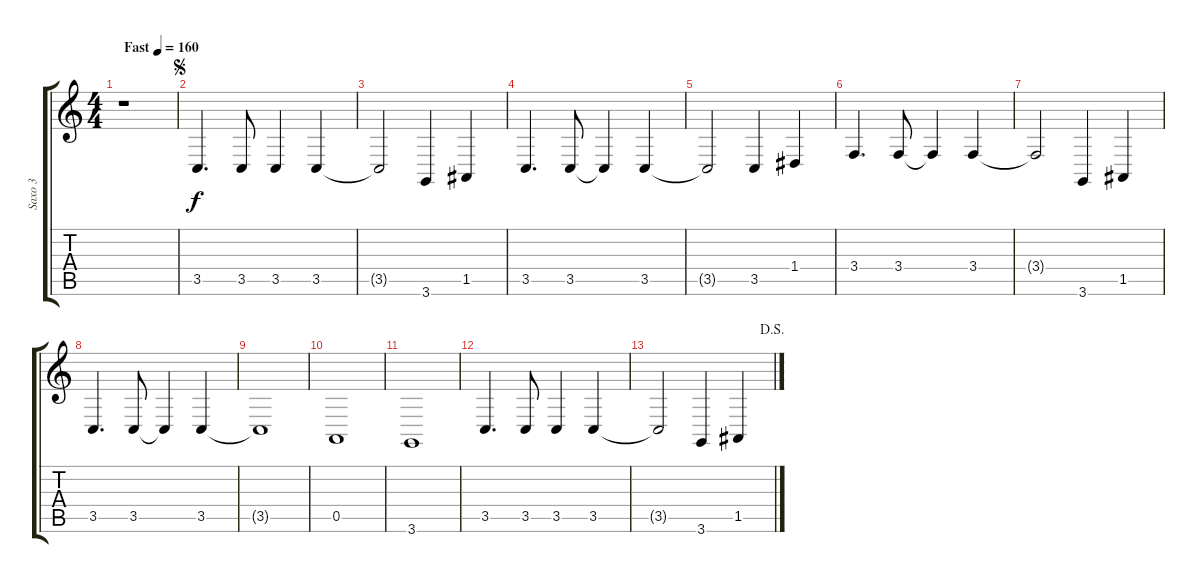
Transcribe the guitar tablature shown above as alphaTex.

\track ("Saxo 3" "Saxo 3") {instrument altosax}
\staff {score tabs}
\tuning (E4 B3 G3 D3 A2 E2) {hide}
\ts (4 4)
\tempo (160 "Fast")
\clef g2
\ks c
r.1{dy f instrument altosax} |
\jump segno
3.5.4{d} 3.5.8 3.5.4 3.5.4 |
3.5{t}.2 3.6.4 1.5.4 |
3.5.4{d} 3.5.8 3.5{t}.4 3.5.4 |
3.5{t}.2 3.5.4 1.4.4 |
3.4.4{d} 3.4.8 3.4{t}.4 3.4.4 |
3.4{t}.2 3.6.4 1.5.4 |
3.5.4{d} 3.5.8 3.5{t}.4 3.5.4 |
3.5{t}.1 |
0.5.1 |
3.6.1 |
3.5.4{d} 3.5.8 3.5.4 3.5.4 |
\jump dalsegno
3.5{t}.2 3.6.4 1.5.4
